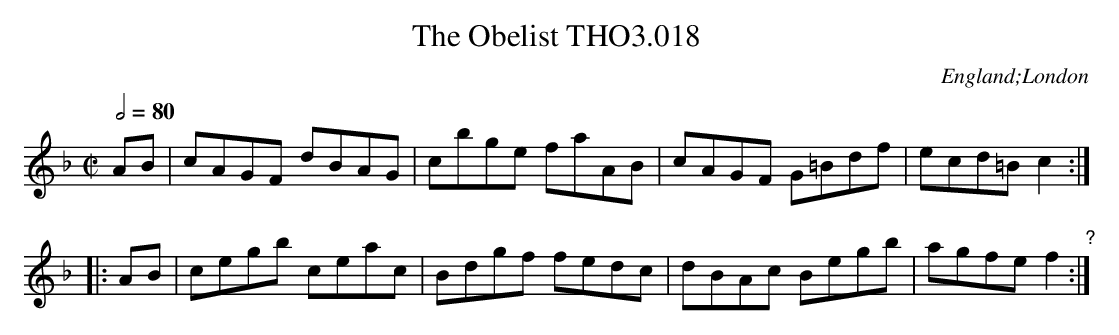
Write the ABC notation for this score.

X:1
T:Obelist THO3.018, The
O:England;London
M:C|
L:1/8
Q:1/2=80
K:F
AB|cAGF dBAG|cbge faAB|cAGF G=Bdf|ecd=B c2:|
|:AB|cegb ceac|Bdgf fedc|dBAc Begb|agfe f2"?":|
